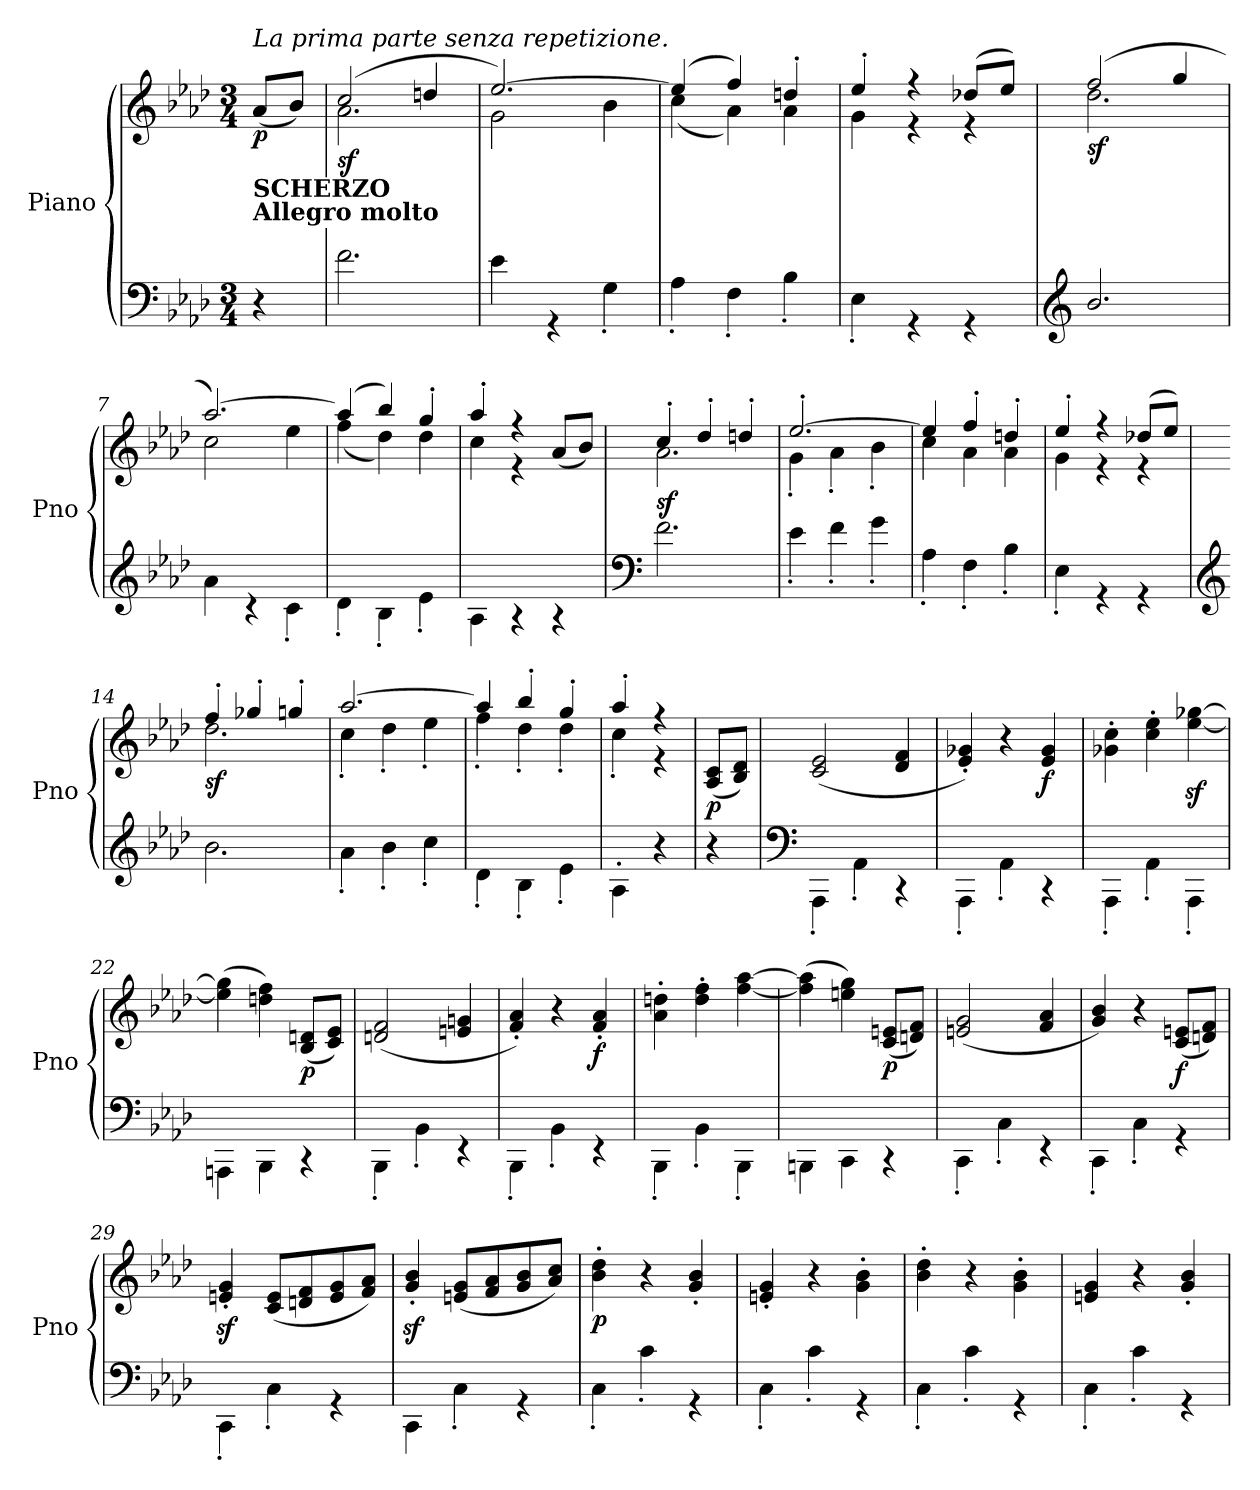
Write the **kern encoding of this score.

**kern	**kern	**dynam
*part1	*part1	*part1
*staff2	*staff1	*staff1/2
*I"Piano	*	*
*I'Pno	*	*
*clefF4	*clefG2	*
*k[b-e-a-d-]	*k[b-e-a-d-]	*
*A-:	*A-:	*
*M3/4	*M3/4	*
*MM220	*MM220	*
=1	=1	=1
*^	*	*
!	!	!LO:TX:b:B:t=SCHERZO\nAllegro molto	!
!	!	!LO:TX:a:i:t=La prima parte senza repetizione.	!
!	!	!	!LO:DY:b
4ryy	4r	(<8a-/L	p
.	.	8b-/J)	.
=2	=2	=2	=2
*	*	*^	*
!	!	!	!	!LO:DY:b
2.ryy	2.f\	(>2cc/	2.a-\	sf
.	.	4ddn/	.	.
=3	=3	=3	=3	=3
2.ryy	4e-\	[2.ee-/)	2g\	.
.	4r	.	.	.
.	4G'\	.	4b-\	.
=4	=4	=4	=4	=4
2.ryy	4A-'\	(>4ee-/]	(<4cc\	.
.	4F'\	4ff/)	4a-\)	.
.	4B-'\	4ddn'/	4a-\	.
=5	=5	=5	=5	=5
2.ryy	4E-'\	4ee-'/	4g\	.
.	4r	4rff	4re	.
.	4r	(>8dd-X/L	4r	.
.	.	8ee-/J)	.	.
=6	=6	=6	=6	=6
*clefG2	*	*	*	*
!	!	!	!	!LO:DY:b
2.ryy	2.b-/	(>2ff/	2.dd-\	sf
.	.	4gg/	.	.
=7	=7	=7	=7	=7
2.ryy	4a-\	[2.aa-/)	2cc\	.
.	4r	.	.	.
.	4c'\	.	4ee-\	.
=8	=8	=8	=8	=8
2.ryy	4d-'\	(>4aa-/]	(<4ff\	.
.	4B-'\	4bb-/)	4dd-\)	.
.	4e-'\	4gg'/	4dd-\	.
=9	=9	=9	=9	=9
2.ryy	4A-\	4aa-'/	4cc\	.
.	4r	4r	4r	.
.	4r	(<8a-/L	4ryy	.
.	.	8b-/J)	.	.
=10	=10	=10	=10	=10
*clefF4	*	*	*	*
!	!	!	!	!LO:DY:b
2.ryy	2.f\	4cc'/	2.a-\	sf
.	.	4dd-'/	.	.
.	.	4ddn'/	.	.
=11	=11	=11	=11	=11
2.ryy	4e-'\	[2.ee-'/	4g'\	.
.	4f'\	.	4a-'\	.
.	4g'\	.	4b-'\	.
!!LO:LB:g=z	!!
=12	=12	=12	=12	=12
2.ryy	4A-'\	4ee-/]	4cc\	.
.	4F'\	4ff'/	4a-\	.
.	4B-'\	4ddn'/	4a-\	.
=13	=13	=13	=13	=13
2.ryy	4E-'\	4ee-'/	4g\	.
.	4r	4rff	4re	.
.	4r	(>8dd-X/L	4r	.
.	.	8ee-/J)	.	.
=14	=14	=14	=14	=14
*clefG2	*	*	*	*
!	!	!	!	!LO:DY:b
2.ryy	2.b-\	4ff'/	2.dd-\	sf
.	.	4gg-X'/	.	.
.	.	4ggn'/	.	.
=15	=15	=15	=15	=15
2.ryy	4a-'\	[2.aa-/	4cc'\	.
.	4b-'\	.	4dd-'\	.
.	4cc'\	.	4ee-'\	.
=16	=16	=16	=16	=16
2.ryy	4d-'\	4aa-/]	4ff'\	.
.	4B-'\	4bb-'/	4dd-'\	.
.	4e-'\	4gg'/	4dd-'\	.
=17	=17	=17	=17	=17
2ryy	4A-'\	4aa-'/	4cc'\	.
.	4r	4r	4r	.
=18	=18	=18	=18	=18
!	!	!	!	!LO:DY:b
*	*	*v	*v	*
4ryy	4r	(<8A-/ 8c/L	p
.	.	8B-/ 8d-/J)	.
=19	=19	=19	=19
*clefF4	*	*	*
2.ryy	4AAA-'\	(<2c/ 2e-/	.
.	4AA-'\	.	.
.	4r	4d-/ 4f/	.
=20	=20	=20	=20
2.ryy	4AAA-'\	4e-/' 4g-X/')	.
.	4AA-'\	4r	.
!	!	!	!LO:DY:b
.	4r	4e-/ 4g-/	f
=21	=21	=21	=21
2.ryy	4AAA-'\	4g-X\' 4cc\'	.
.	4AA-'\	4cc\' 4ee-\'	.
.	4AAA-'\	[4ee-\z< [4gg-X\z<	.
!!LO:LB:g=z
=22	=22	=22	=22
2.ryy	4AAAn\	(>4ee-\] 4gg-\]	.
.	4BBB-\	4ddn\ 4ff\)	.
!	!	!	!LO:DY:b
.	4r	(<8B-/ 8dn/L	p
.	.	8c/ 8e-/J)	.
=23	=23	=23	=23
2.ryy	4BBB-'\	(<2dn/ 2f/	.
.	4BB-'\	.	.
.	4r	4en/ 4gn/	.
=24	=24	=24	=24
2.ryy	4BBB-'\	4f/' 4a-/')	.
.	4BB-'\	4r	.
!	!	!	!LO:DY:b
.	4r	4f/' 4a-/'	f
=25	=25	=25	=25
2.ryy	4BBB-'\	4a-\' 4ddn\'	.
.	4BB-'\	4dd\' 4ff\'	.
.	4BBB-'\	[4ff\ [4aa-\	.
=26	=26	=26	=26
2.ryy	4BBBn\	(>4ff\] 4aa-\]	.
.	4CC\	4een\ 4gg\)	.
!	!	!	!LO:DY:b
.	4r	(<8c/ 8en/L	p
.	.	8dn/ 8f/J)	.
=27	=27	=27	=27
2.ryy	4CC'\	(<2en/ 2g/	.
.	4C'\	.	.
.	4r	4f/ 4a-/	.
=28	=28	=28	=28
2.ryy	4CC'\	4g/ 4b-/)	.
.	4C'\	4r	.
!	!	!	!LO:DY:b
.	4r	(<8c/ 8en/L	f
.	.	8dn/ 8f/J)	.
=29	=29	=29	=29
2.ryy	4CC'\	4en/z<' 4g/z<'	.
.	4C'\	(<8c/ 8e/L	.
.	.	8dn/ 8f/	.
.	4r	8e/ 8g/	.
.	.	8f/ 8a-/J)	.
!!LO:LB:g=z
=30	=30	=30	=30
2.ryy	4CC\	4g/z<' 4b-/z<'	.
.	4C'\	(<8en/ 8g/L	.
.	.	8f/ 8a-/	.
.	4r	8g/ 8b-/	.
.	.	8a-/ 8cc/J)	.
=31	=31	=31	=31
!	!	!	!LO:DY:b
2.ryy	4C'\	4b-\' 4dd-\'	p
.	4c'\	4r	.
.	4r	4g/' 4b-/'	.
=32	=32	=32	=32
2.ryy	4C'\	4en/' 4g/'	.
.	4c'\	4r	.
.	4r	4g\' 4b-\'	.
=33	=33	=33	=33
2.ryy	4C'\	4b-\' 4dd-\'	.
.	4c'\	4r	.
.	4r	4g\' 4b-\'	.
=34	=34	=34	=34
2.ryy	4C'\	4en/ 4g/	.
.	4c'\	4r	.
.	4r	4g/' 4b-/'	.
*v	*v	*	*
=	=	=
*-	*-	*-
